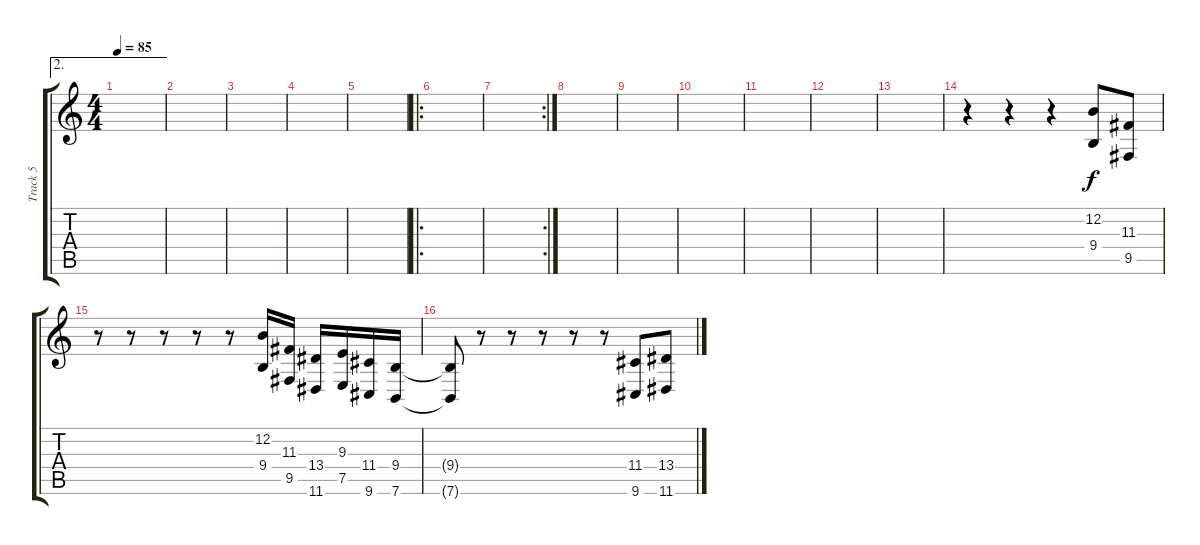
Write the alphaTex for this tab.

\track ("Track 5" "Track 5") {instrument choiraahs}
\staff {score tabs}
\tuning (E4 B3 G3 D3 A2 E2) {hide}
\ae 2
\ts (4 4)
\tempo 85
\clef g2
\ks c
|
|
|
|
|
\ro
|
\rc 2
|
|
|
|
|
|
|
r.4 r.4 r.4 (12.2 9.4).8 (11.3 9.5).8 |
r.8 r.8 r.8 r.8 r.8 (12.2 9.4).16 (11.3 9.5).16 (13.4 11.6).16 (9.3 7.5).16 (11.4 9.6).16 (9.4 7.6).16 |
(9.4{t} 7.6{t}).8 r.8 r.8 r.8 r.8 r.8 (11.4 9.6).8 (13.4 11.6).8
